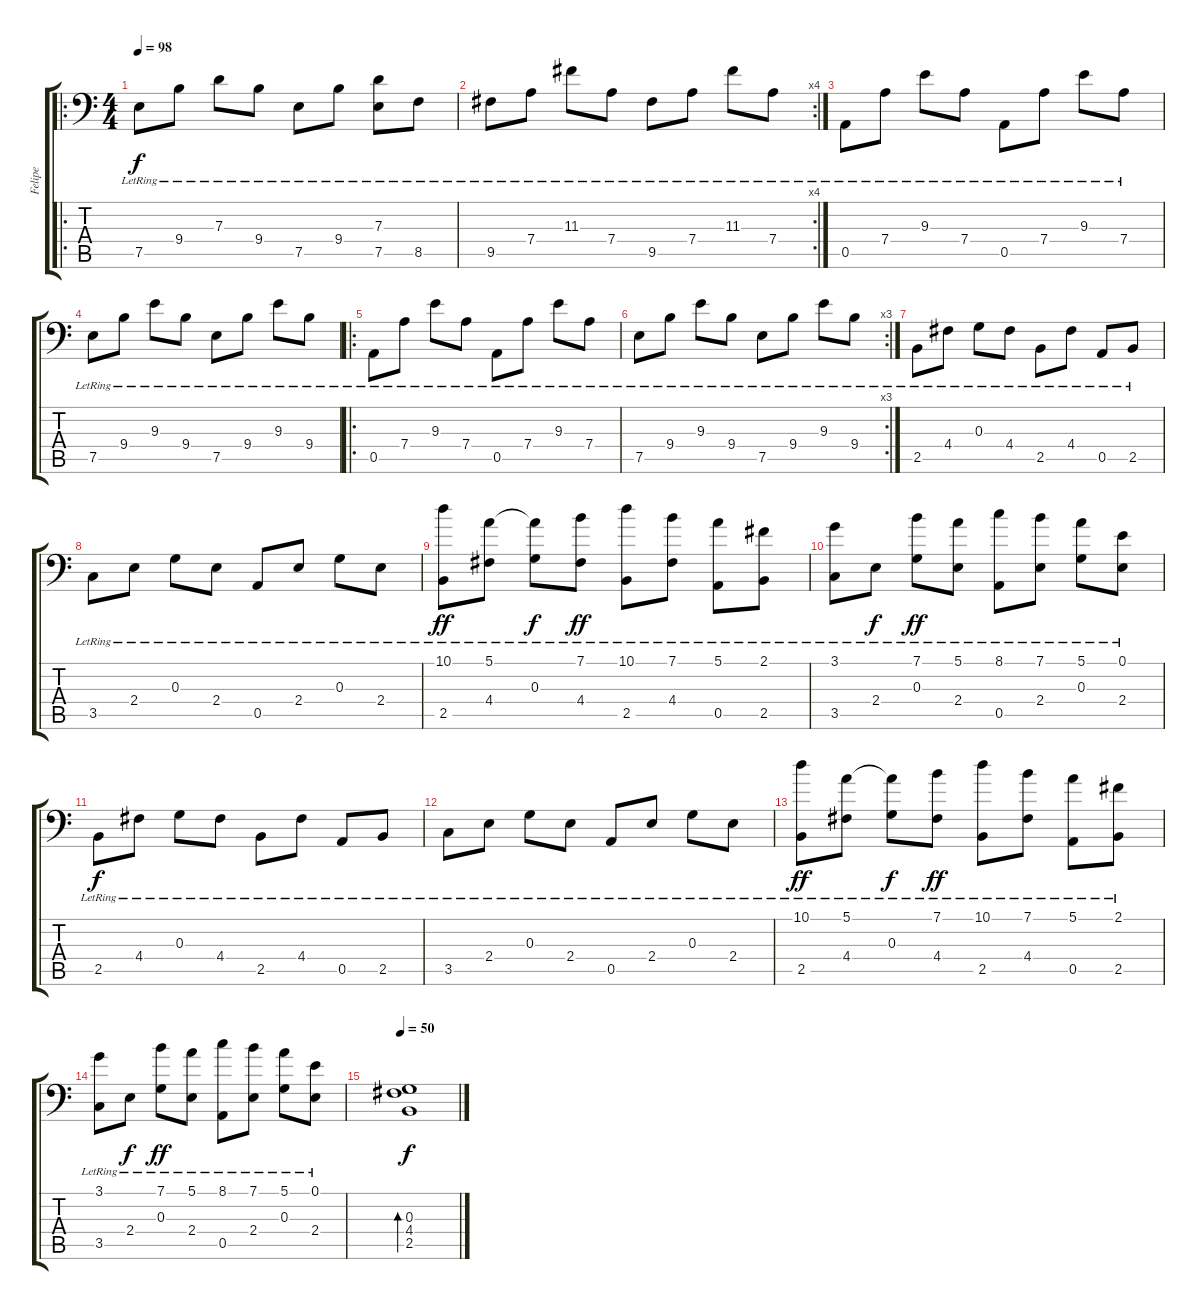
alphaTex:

\track ("Felipe" "Felipe") {instrument acousticguitarnylon}
\staff {score tabs}
\tuning (E3 B2 G2 D2 A1 E1) {hide}
\ro
\ts (4 4)
\tempo 98
\clef f4
\ks c
7.5{lr}.8{dy f} 9.4{lr}.8 7.3{lr}.8 9.4{lr}.8 7.5{lr}.8 9.4{lr}.8 (7.3{lr} 7.5{lr}).8 8.5{lr}.8 |
\rc 4
9.5{lr}.8 7.4{lr}.8 11.3{lr}.8 7.4{lr}.8 9.5{lr}.8 7.4{lr}.8 11.3{lr}.8 7.4{lr}.8 |
0.5{lr}.8{instrument electricguitarjazz} 7.4{lr}.8 9.3{lr}.8 7.4{lr}.8 0.5{lr}.8 7.4{lr}.8 9.3{lr}.8 7.4{lr}.8 |
7.5{lr}.8 9.4{lr}.8 9.3{lr}.8 9.4{lr}.8 7.5{lr}.8 9.4{lr}.8 9.3{lr}.8 9.4{lr}.8 |
\ro
0.5{lr}.8 7.4{lr}.8 9.3{lr}.8 7.4{lr}.8 0.5{lr}.8 7.4{lr}.8 9.3{lr}.8 7.4{lr}.8 |
\rc 3
7.5{lr}.8 9.4{lr}.8 9.3{lr}.8 9.4{lr}.8 7.5{lr}.8 9.4{lr}.8 9.3{lr}.8 9.4{lr}.8 |
2.5{lr}.8{volume 10} 4.4{lr}.8 0.3{lr}.8 4.4{lr}.8 2.5{lr}.8 4.4{lr}.8 0.5{lr}.8 2.5{lr}.8 |
3.5{lr}.8 2.4{lr}.8 0.3{lr}.8 2.4{lr}.8 0.5{lr}.8 2.4{lr}.8 0.3{lr}.8 2.4{lr}.8 |
(10.1{lr} 2.5{lr}).8{dy ff volume 10} (5.1 4.4{lr}).8 (5.1{t} 0.3{lr}).8{dy f} (7.1 4.4{lr}).8{dy ff} (10.1{lr} 2.5{lr}).8 (7.1 4.4{lr}).8 (5.1 0.5{lr}).8 (2.1 2.5{lr}).8 |
(3.1{lr} 3.5{lr}).8 2.4{lr}.8{dy f} (7.1 0.3{lr}).8{dy ff} (5.1 2.4{lr}).8 (8.1 0.5{lr}).8 (7.1 2.4{lr}).8 (5.1 0.3{lr}).8 (0.1{lr} 2.4{lr}).8 |
2.5{lr}.8{dy f volume 8} 4.4{lr}.8 0.3{lr}.8 4.4{lr}.8 2.5{lr}.8 4.4{lr}.8 0.5{lr}.8 2.5{lr}.8 |
3.5{lr}.8 2.4{lr}.8 0.3{lr}.8 2.4{lr}.8 0.5{lr}.8 2.4{lr}.8 0.3{lr}.8 2.4{lr}.8 |
(10.1{lr} 2.5{lr}).8{dy ff volume 6} (5.1 4.4{lr}).8 (5.1{t} 0.3{lr}).8{dy f} (7.1 4.4{lr}).8{dy ff} (10.1{lr} 2.5{lr}).8 (7.1 4.4{lr}).8 (5.1 0.5{lr}).8 (2.1 2.5{lr}).8 |
(3.1{lr} 3.5{lr}).8 2.4{lr}.8{dy f} (7.1 0.3{lr}).8{dy ff} (5.1 2.4{lr}).8 (8.1 0.5{lr}).8 (7.1 2.4{lr}).8 (5.1 0.3{lr}).8 (0.1{lr} 2.4{lr}).8 |
\tempo 50
(0.3 4.4 2.5).1{bd 480 dy f}
